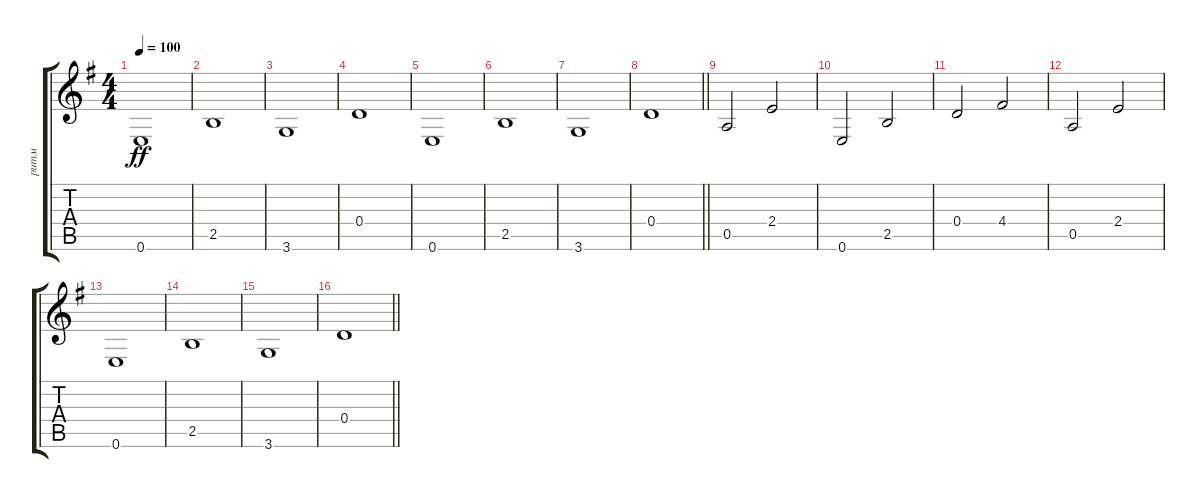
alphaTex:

\track ("ритм" "ритм") {instrument acousticguitarsteel}
\staff {score tabs}
\tuning (E4 B3 G3 D3 A2 E2) {hide}
\ts (4 4)
\tempo 100
\clef g2
\ks eminor
0.6.1{dy ff} |
2.5.1 |
3.6.1 |
0.4.1 |
0.6.1 |
2.5.1 |
3.6.1 |
\barLineRight lightlight
0.4.1 |
\section ("" "")
0.5.2 2.4.2 |
0.6.2 2.5.2 |
0.4.2 4.4.2 |
0.5.2 2.4.2 |
0.6.1 |
2.5.1 |
3.6.1 |
\barLineRight lightlight
0.4.1
